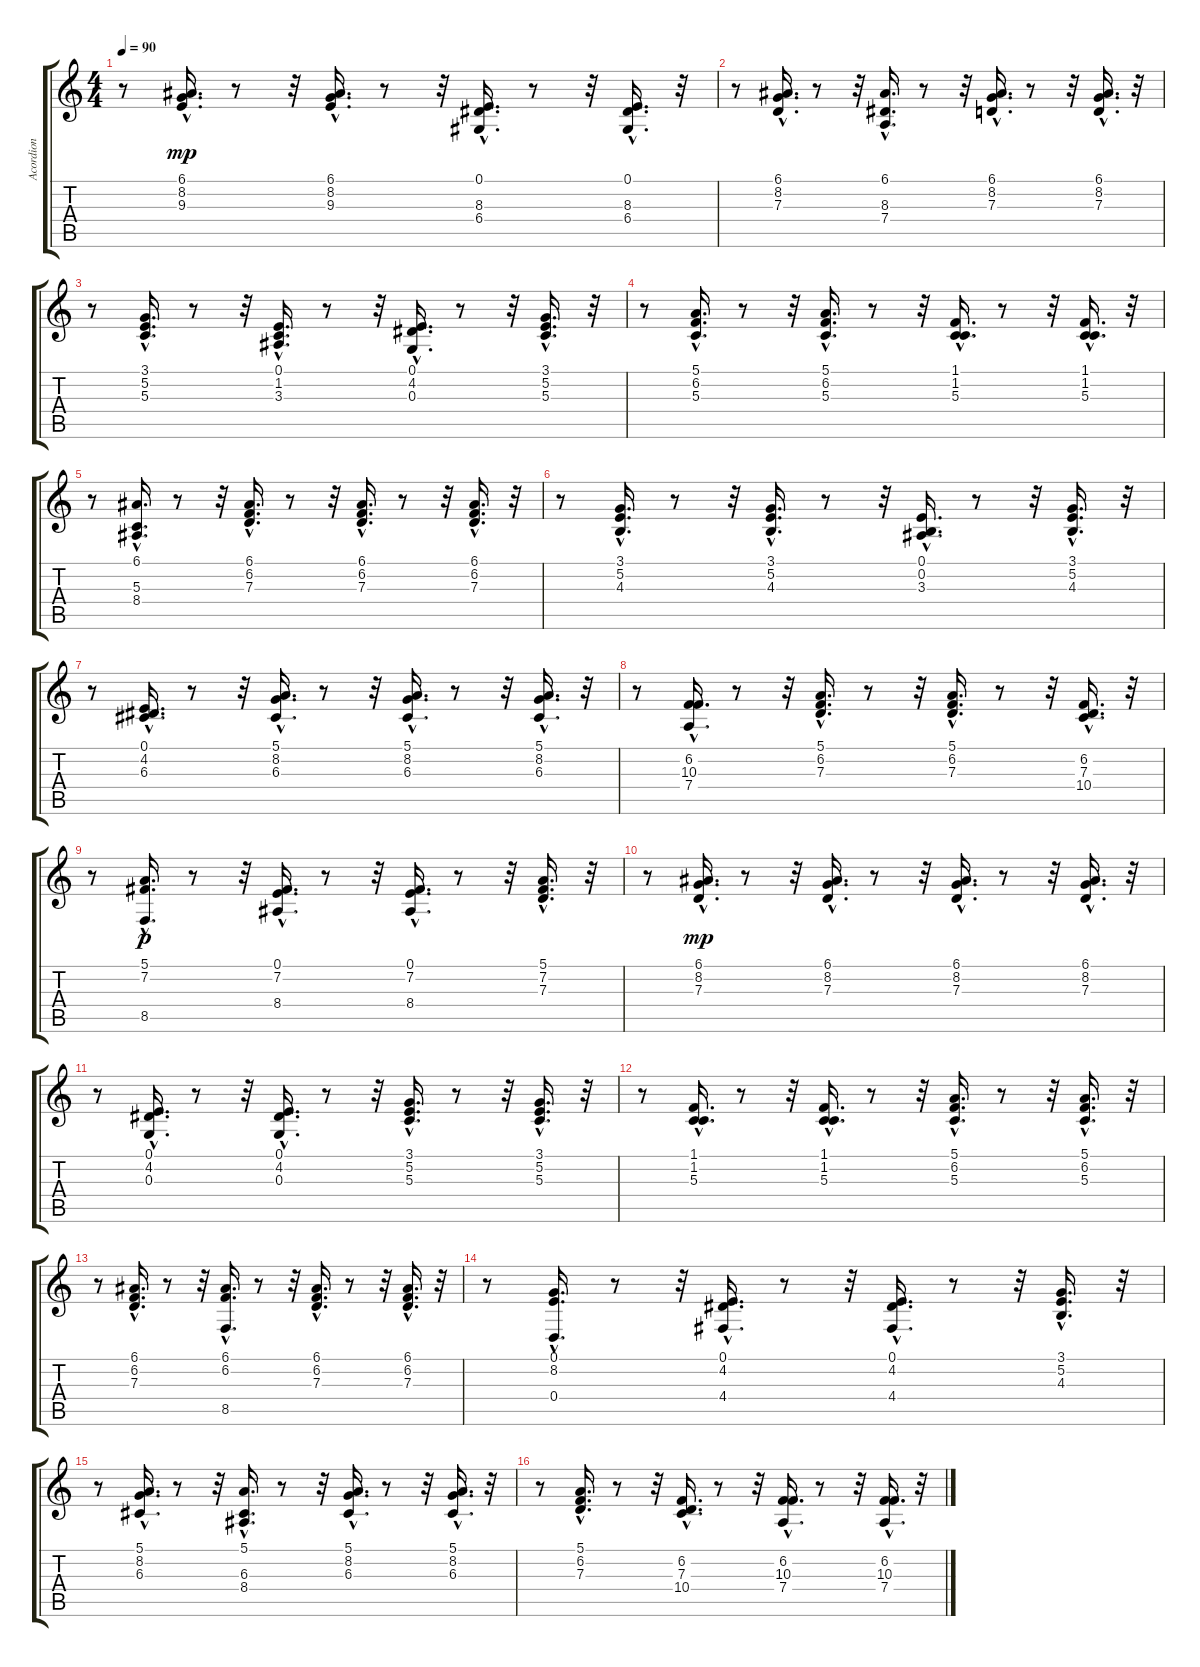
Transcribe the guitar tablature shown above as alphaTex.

\track ("Acordion" "Acordion") {instrument tangoaccordion}
\staff {score tabs}
\tuning (E4 B3 G3 D3 A2 E2) {hide}
\ts (4 4)
\tempo 90
\clef g2
\ks c
r.8{dy mp} (6.1{hac} 8.2{hac} 9.3{hac}).16{d} r.8 r.32 (6.1{hac} 8.2{hac} 9.3{hac}).16{d} r.8 r.32 (0.1{hac} 8.3{hac} 6.4{hac}).16{d} r.8 r.32 (0.1{hac} 8.3{hac} 6.4{hac}).16{d} r.32 |
r.8 (6.1{hac} 8.2{hac} 7.3{hac}).16{d} r.8 r.32 (6.1{hac} 8.3{hac} 7.4{hac}).16{d} r.8 r.32 (6.1{hac} 8.2{hac} 7.3{hac}).16{d} r.8 r.32 (6.1{hac} 8.2{hac} 7.3{hac}).16{d} r.32 |
r.8 (3.1{hac} 5.2{hac} 5.3{hac}).16{d} r.8 r.32 (0.1{hac} 1.2{hac} 3.3{hac}).16{d} r.8 r.32 (0.1{hac} 4.2{hac} 0.3{hac}).16{d} r.8 r.32 (3.1{hac} 5.2{hac} 5.3{hac}).16{d} r.32 |
r.8 (5.1{hac} 6.2{hac} 5.3{hac}).16{d} r.8 r.32 (5.1{hac} 6.2{hac} 5.3{hac}).16{d} r.8 r.32 (1.1{hac} 1.2{hac} 5.3{hac}).16{d} r.8 r.32 (1.1{hac} 1.2{hac} 5.3{hac}).16{d} r.32 |
r.8 (6.1{hac} 5.3{hac} 8.4{hac}).16{d} r.8 r.32 (6.1{hac} 6.2{hac} 7.3{hac}).16{d} r.8 r.32 (6.1{hac} 6.2{hac} 7.3{hac}).16{d} r.8 r.32 (6.1{hac} 6.2{hac} 7.3{hac}).16{d} r.32 |
r.8 (3.1{hac} 5.2{hac} 4.3{hac}).16{d} r.8 r.32 (3.1{hac} 5.2{hac} 4.3{hac}).16{d} r.8 r.32 (0.1{hac} 0.2{hac} 3.3{hac}).16{d} r.8 r.32 (3.1{hac} 5.2{hac} 4.3{hac}).16{d} r.32 |
r.8 (0.1{hac} 4.2{hac} 6.3{hac}).16{d} r.8 r.32 (5.1{hac} 8.2{hac} 6.3{hac}).16{d} r.8 r.32 (5.1{hac} 8.2{hac} 6.3{hac}).16{d} r.8 r.32 (5.1{hac} 8.2{hac} 6.3{hac}).16{d} r.32 |
r.8 (6.2{hac} 10.3{hac} 7.4{hac}).16{d} r.8 r.32 (5.1{hac} 6.2{hac} 7.3{hac}).16{d} r.8 r.32 (5.1{hac} 6.2{hac} 7.3{hac}).16{d} r.8 r.32 (6.2{hac} 7.3{hac} 10.4{hac}).16{d} r.32 |
r.8 (5.1{hac} 7.2{hac} 8.5{hac}).16{d dy p} r.8 r.32 (0.1{hac} 7.2{hac} 8.4{hac}).16{d} r.8 r.32 (0.1{hac} 7.2{hac} 8.4{hac}).16{d} r.8 r.32 (5.1{hac} 7.2{hac} 7.3{hac}).16{d} r.32 |
r.8 (6.1{hac} 8.2{hac} 7.3{hac}).16{d dy mp} r.8 r.32 (6.1{hac} 8.2{hac} 7.3{hac}).16{d} r.8 r.32 (6.1{hac} 8.2{hac} 7.3{hac}).16{d} r.8 r.32 (6.1{hac} 8.2{hac} 7.3{hac}).16{d} r.32 |
r.8 (0.1{hac} 4.2{hac} 0.3{hac}).16{d} r.8 r.32 (0.1{hac} 4.2{hac} 0.3{hac}).16{d} r.8 r.32 (3.1{hac} 5.2{hac} 5.3{hac}).16{d} r.8 r.32 (3.1{hac} 5.2{hac} 5.3{hac}).16{d} r.32 |
r.8 (1.1{hac} 1.2{hac} 5.3{hac}).16{d} r.8 r.32 (1.1{hac} 1.2{hac} 5.3{hac}).16{d} r.8 r.32 (5.1{hac} 6.2{hac} 5.3{hac}).16{d} r.8 r.32 (5.1{hac} 6.2{hac} 5.3{hac}).16{d} r.32 |
r.8 (6.1{hac} 6.2{hac} 7.3{hac}).16{d} r.8 r.32 (6.1{hac} 6.2{hac} 8.5{hac}).16{d} r.8 r.32 (6.1{hac} 6.2{hac} 7.3{hac}).16{d} r.8 r.32 (6.1{hac} 6.2{hac} 7.3{hac}).16{d} r.32 |
r.8 (0.1{hac} 8.2{hac} 0.4{hac}).16{d} r.8 r.32 (0.1{hac} 4.2{hac} 4.4{hac}).16{d} r.8 r.32 (0.1{hac} 4.2{hac} 4.4{hac}).16{d} r.8 r.32 (3.1{hac} 5.2{hac} 4.3{hac}).16{d} r.32 |
r.8 (5.1{hac} 8.2{hac} 6.3{hac}).16{d} r.8 r.32 (5.1{hac} 6.3{hac} 8.4{hac}).16{d} r.8 r.32 (5.1{hac} 8.2{hac} 6.3{hac}).16{d} r.8 r.32 (5.1{hac} 8.2{hac} 6.3{hac}).16{d} r.32 |
r.8 (5.1{hac} 6.2{hac} 7.3{hac}).16{d} r.8 r.32 (6.2{hac} 7.3{hac} 10.4{hac}).16{d} r.8 r.32 (6.2{hac} 10.3{hac} 7.4{hac}).16{d} r.8 r.32 (6.2{hac} 10.3{hac} 7.4{hac}).16{d} r.32
